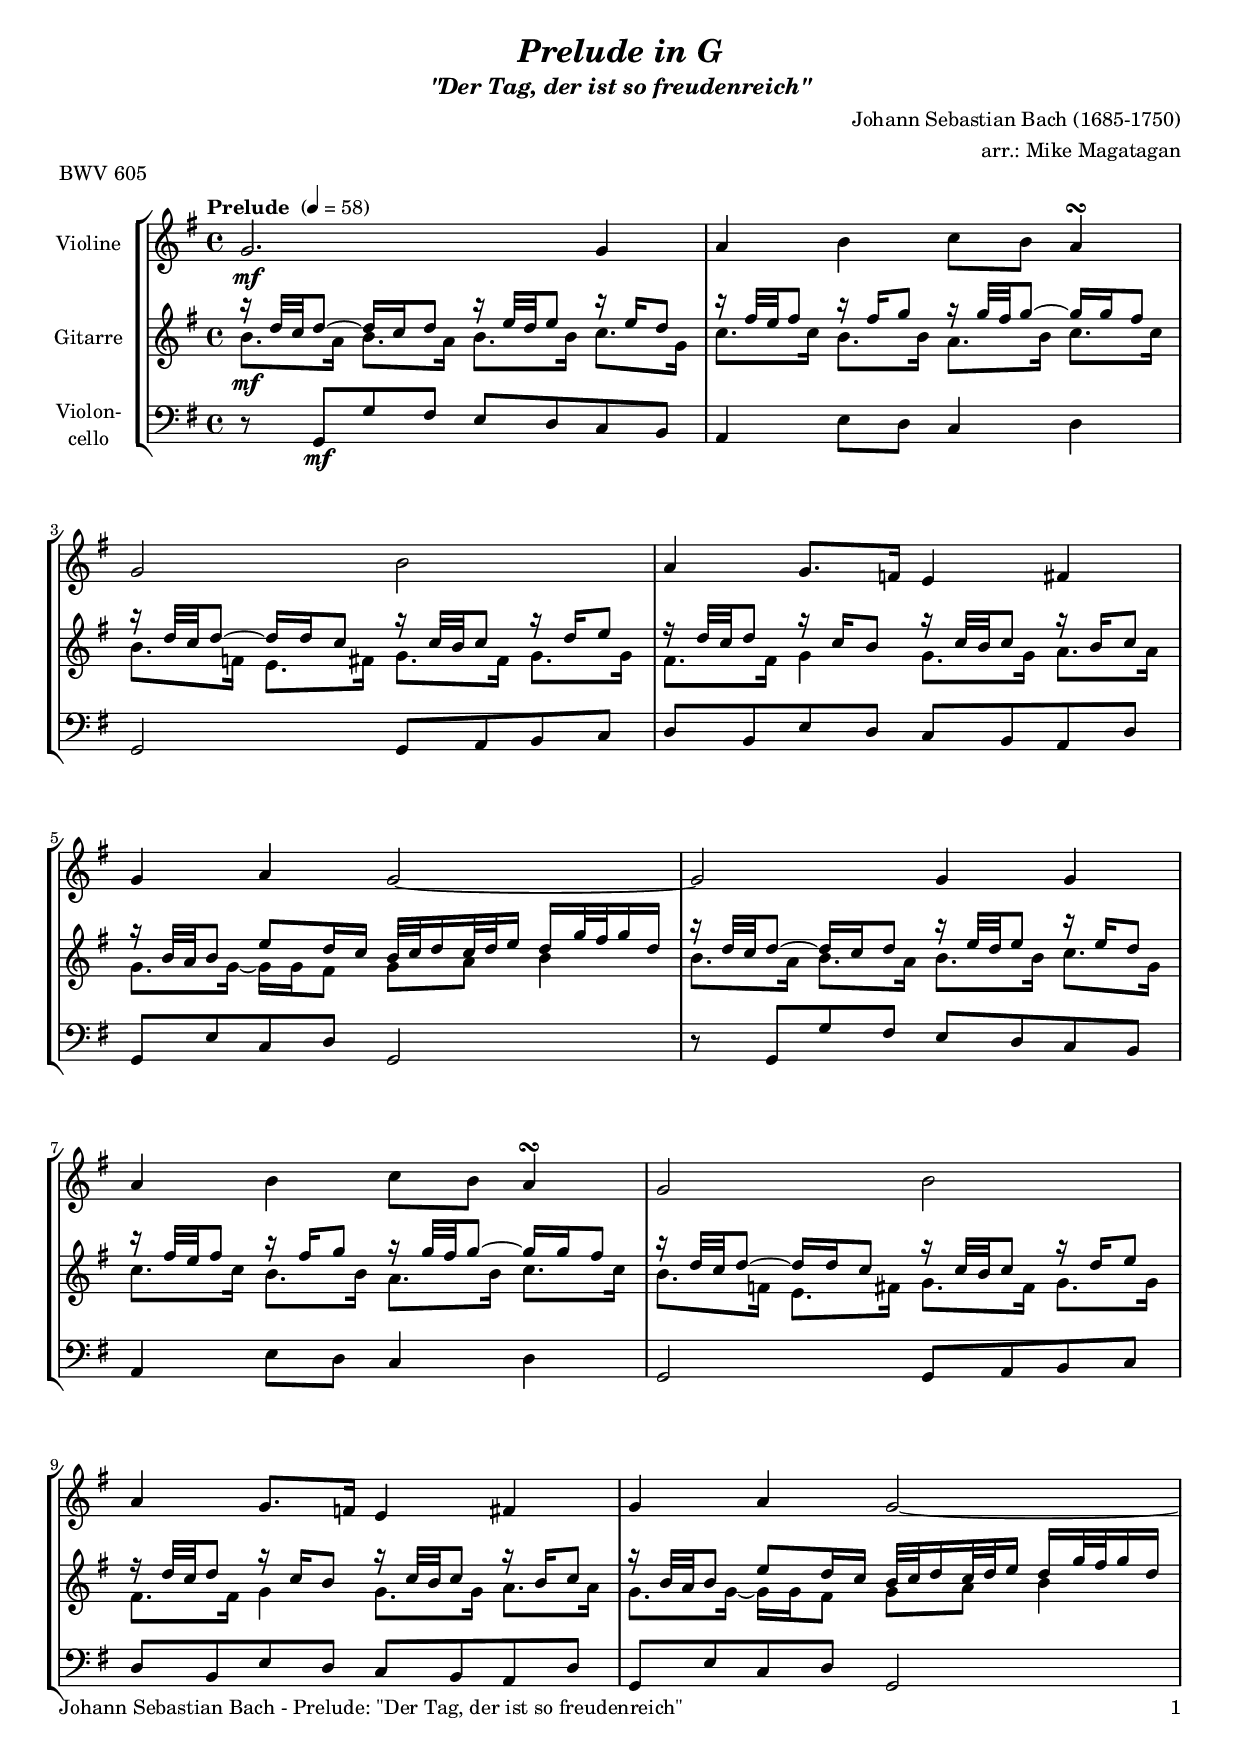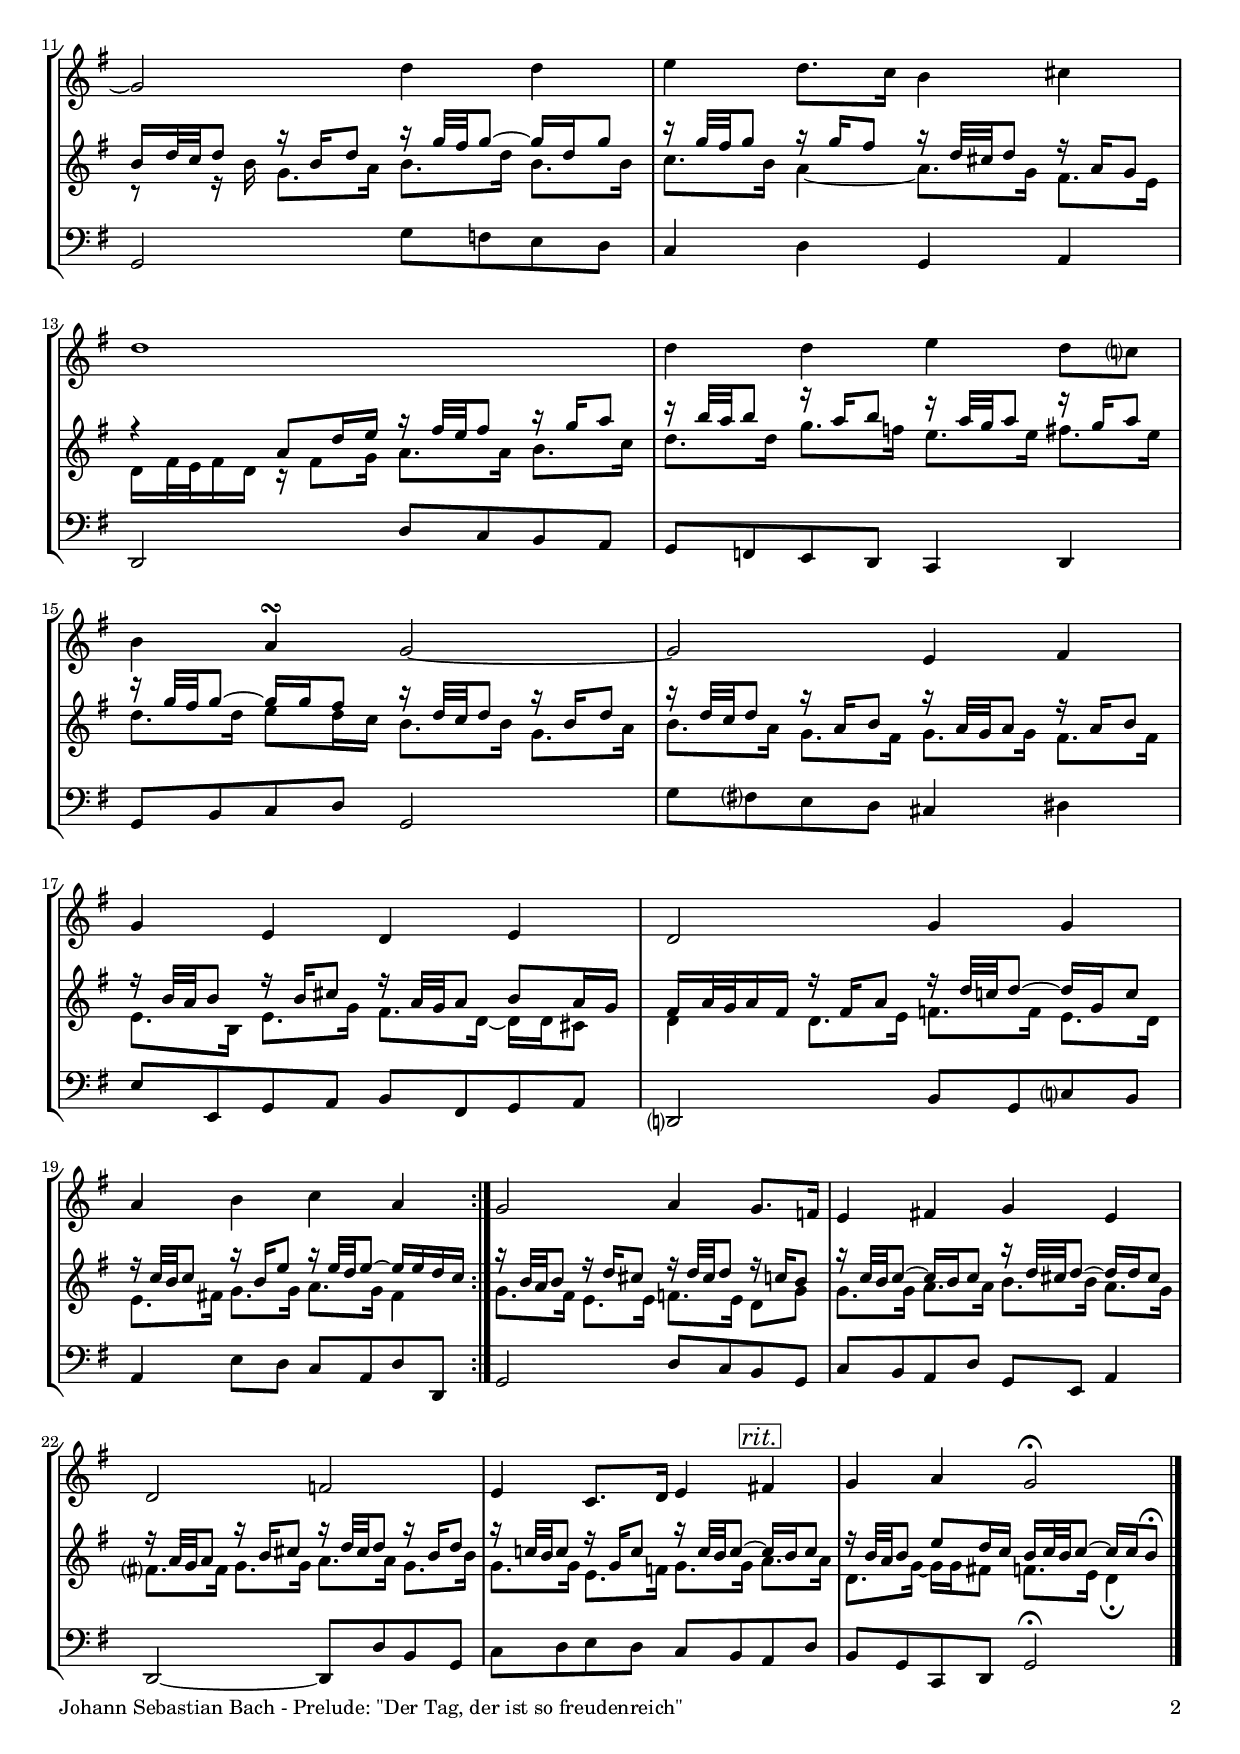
\version "2.24.4"
\include "deutsch.ly"

#(set-global-staff-size 17.5)

\header {
  title     = \markup \bold \italic "Prelude in G"
  subtitle  = \markup \bold \italic "\"Der Tag, der ist so freudenreich\""
  composer  = "Johann Sebastian Bach (1685-1750)"
  arranger  = "arr.: Mike Magatagan"
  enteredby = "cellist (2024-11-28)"
  piece     = "BWV 605"
}

voiceconsts = {
  \key g \major
  \time 4/4
  \clef "treble"
%  \numericTimeSignature
  \compressEmptyMeasures
  % Set default beaming for all staves
%  \set Timing.beamExceptions = #'()
%  \set Timing.baseMoment     = #(ly:make-moment 1 4)
%  \set Timing.beatStructure  = #'(1 1 1)
  \tempo "Prelude " 4=58
}

mist = "string ensemble 1"
mivl = "violin"
miba = "cello"
migt = "acoustic guitar (nylon)"
mipz = "pizzicato strings"

rit = \mark \markup \box \italic "rit."

va = \relative c'' {
  \voiceconsts

  \repeat volta 2 {
    g2.\mf g4
    a h c8 h a4\turn
    g2 h
    a4 g8. f16 e4 fis
    g a g2~
    g g4 g
    a h c8 h a4\turn
    g2 h

    a4 g8. f16 e4 fis
    g a g2~
    g d'4 d
    e d8. c16 h4 cis
    d1
    d4 d e d8 c?
    h4 a\turn g2~
    g e4 fis
    g e d e
    d2 g4 g
    a h c a
  }

  g2 a4 g8. f16
  e4 fis! g e
  d2 f
  e4 c8. d16 e4 \rit fis!
  g a g2\fermata \bar "|."
}

vb = \relative c'' {
  \voiceconsts

  \repeat volta 2 {
    r16 d32 c d8~ d16 c d8 r16 e32 d e8 r16 e d8
    r16 fis32 e fis8 r16 fis g8 r16 g32 fis g8~ g16 g fis8

    r16 d32 c d8~ d16 d c8 r16 c32 h c8 r16 d e8
    r16 d32 c d8 r16 c h8 r16 c32 h c8 r16 h c8

    r16 h32 a h8 e d16 c h32 c d16 c32 d e16 d g32 fis g16 d
    r d32 c d8~ d16 c d8 r16 e32 d e8 r16 e d8

    r16 fis32 e fis8 r16 fis g8 r16 g32 fis g8~ g16[ g fis8]
    r16 d32 c d8~ d16[ d c8] r16 c32 h c8 r16 d e8

    r16 d32 c d8 r16 c h8 r16 c32 h c8 r16 h c8
    r16 h32 a h8 e d16 c h32 c d16 c32 d e16 d g32 fis g16 d

    h d32 c d8 r16 h d8 r16 g32 fis g8~ g16 d g8
    r16 g32 fis g8 r16 g fis8 r16 d32 cis d8 r16 a g8
    r4 a8 d16 e r fis32 e fis8 r16 g a8

    r16 h32 a h8 r16 a h8 r16 a32 g a8 r16 g a8
    r16 g32 fis g8~ g16 g fis8 r16 d32 c d8 r16 h d8
    r16 d32 c d8 r16 a h8 r16 a32 g a8 r16 a h8

    r16 h32 a h8 r16 h cis8 r16 a32 g a8 h a16 g
    fis16 a32 g a16 fis r fis a8 r16 d32 c! d8~ d16 g, c8
    r16 c32 h c8 r16 h e8 r16 e32 d e8~ e16 e d c
  }

  r h32 a h8 r16 d cis8 r16 d32 cis d8 r16 c h8
  r16 c32 h c8~ c16 h c8 r16 d32 cis d8~ d16 d cis8
  r16 a32 g a8 r16 h cis8 r16 d32 cis d8 r16 h d8

  r16 c!32 h c8 r16 g c8 r16 c32 h c8~ \rit c16 h c8
  r16 h32 a h8 e d16 c h c32 h c8~ c16 c h8\fermata \bar "|."
}

vc = \relative c'' {
  \voiceconsts

  \repeat volta 2 {
    h8.\mf a16 h8. a16 h8. h16 c8. g16
    c8. c16 h8. h16 a8. h16 c8. c16

    h8. f16 e8. fis16 g8. fis16 g8. g16
    fis8. fis16 g4 g8. g16 a8. a16

    g8. g16~ g g fis8 g a h4
    h8. a16 h8. a16 h8. h16 c8. g16

    c8. c16 h8. h16 a8. h16 c8. c16
    h8. f16 e8. fis16 g8. fis16 g8. g16

    fis8. fis16 g4 g8. g16 a8. a16
    g8. g16~ g g fis8 g a h4

    r8 r16 h g8. a16 h8. d16 h8. h16
    c8. h16 a4~ a8. g16 fis8. e16
    d fis32 e fis16 d r fis8 g16 a8. a16 h8. c16

    d8. d16 g8. f16 e8. e16 fis8. e16
    d8. d16 e8 d16 c h8. h16 g8. a16
    h8. a16 g8. fis16 g8. g16 fis8. fis16

    e8. h16 e8. g16 fis8. d16~ d d cis8
    d4 d8. e16 f8. f16 e8. d16
    e8. fis!16 g8. g16 a8. g16 fis4
  }

  g8. fis16 e8. e16 f8. e16 d8 g
  g8. g16 a8. a16 h8. h16 a8. g16
  fis?8. fis16 g8. g16 a8. a16 g8. h16

  g8. g16 e8. f16 g8. g16 \rit a8. a16
  d,8. g16~ g g fis!8 f8. e16 d4\fermata \bar "|."
}

vd = \relative c {
  \voiceconsts
  \clef "bass"

  \repeat volta 2 {
    r8 g\mf g' fis e d c h
    a4 e'8 d c4 d
    g,2 g8 a h c
    d h e d c h a d
    g, e' c d g,2
    r8 g g' fis e d c h
    a4 e'8 d c4 d
    g,2 g8 a h c

    d h e d c h a d
    g, e' c d g,2
    g g'8 f e d
    c4 d g, a
    d,2 d'8 c h a
    g f e d c4 d
    g8 h c d g,2
    g'8 fis? e d cis4 dis
    e8 e, g a h fis g a
    d,?2 h'8 g c? h
    a4 e'8 d c a d d,
  }

  g2 d'8 c h g
  c h a d g, e a4
  d,2~ d8 d' h g

  c d e d c h \rit a d
  h g c, d g2\fermata \bar "|."
}


music = \new StaffGroup <<
      \new Staff {
	\set Staff.midiInstrument = \mivl
	\set Staff.instrumentName = \markup \center-column { "Violine" }
	\transpose g g { \va }
      }

      \new Staff {
	\set Staff.midiInstrument = \migt
	\set Staff.instrumentName = \markup \center-column { "Gitarre" }
	\transpose g g { << \vb \\ \vc >> }
      }

      \new Staff {
	\set Staff.midiInstrument = \miba
	\set Staff.instrumentName = \markup \center-column { "Violon-" "cello" }
	\transpose g g { \vd }
      }
>>

\book {
   \paper {
    print-page-number = ##t
    print-first-page-number = ##t
    ragged-last-bottom = ##f
    oddHeaderMarkup = \markup \null
    evenHeaderMarkup = \markup \null
    oddFooterMarkup = \markup {
      \fill-line {
        \if \should-print-page-number
        "Johann Sebastian Bach - Prelude: \"Der Tag, der ist so freudenreich\"" \fromproperty #'page:page-number-string
      }
    }
    evenFooterMarkup = \oddFooterMarkup
  } \score {
    \music
    \layout {}
  }

  \score {
    \unfoldRepeats \music

    \midi {
      \context {
        \Score
      }
    }
  }
}